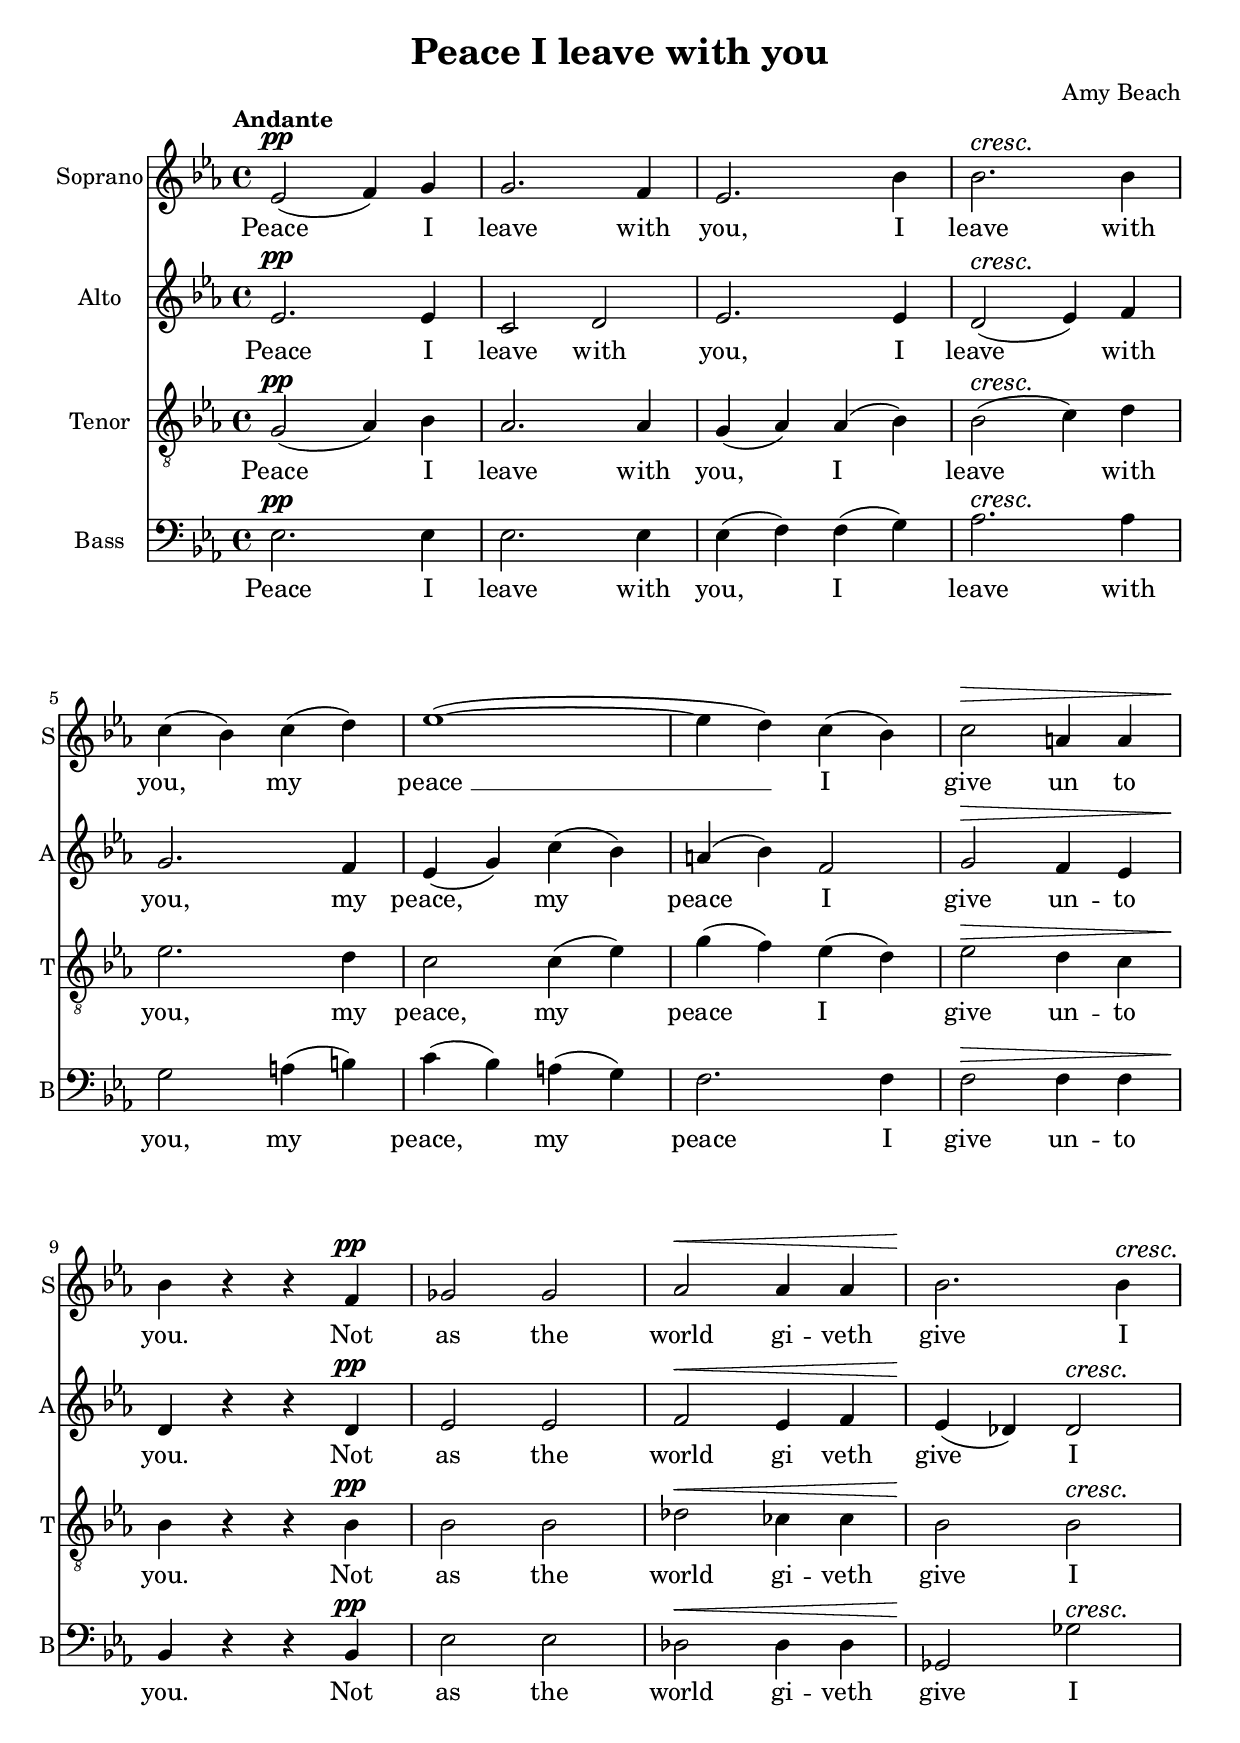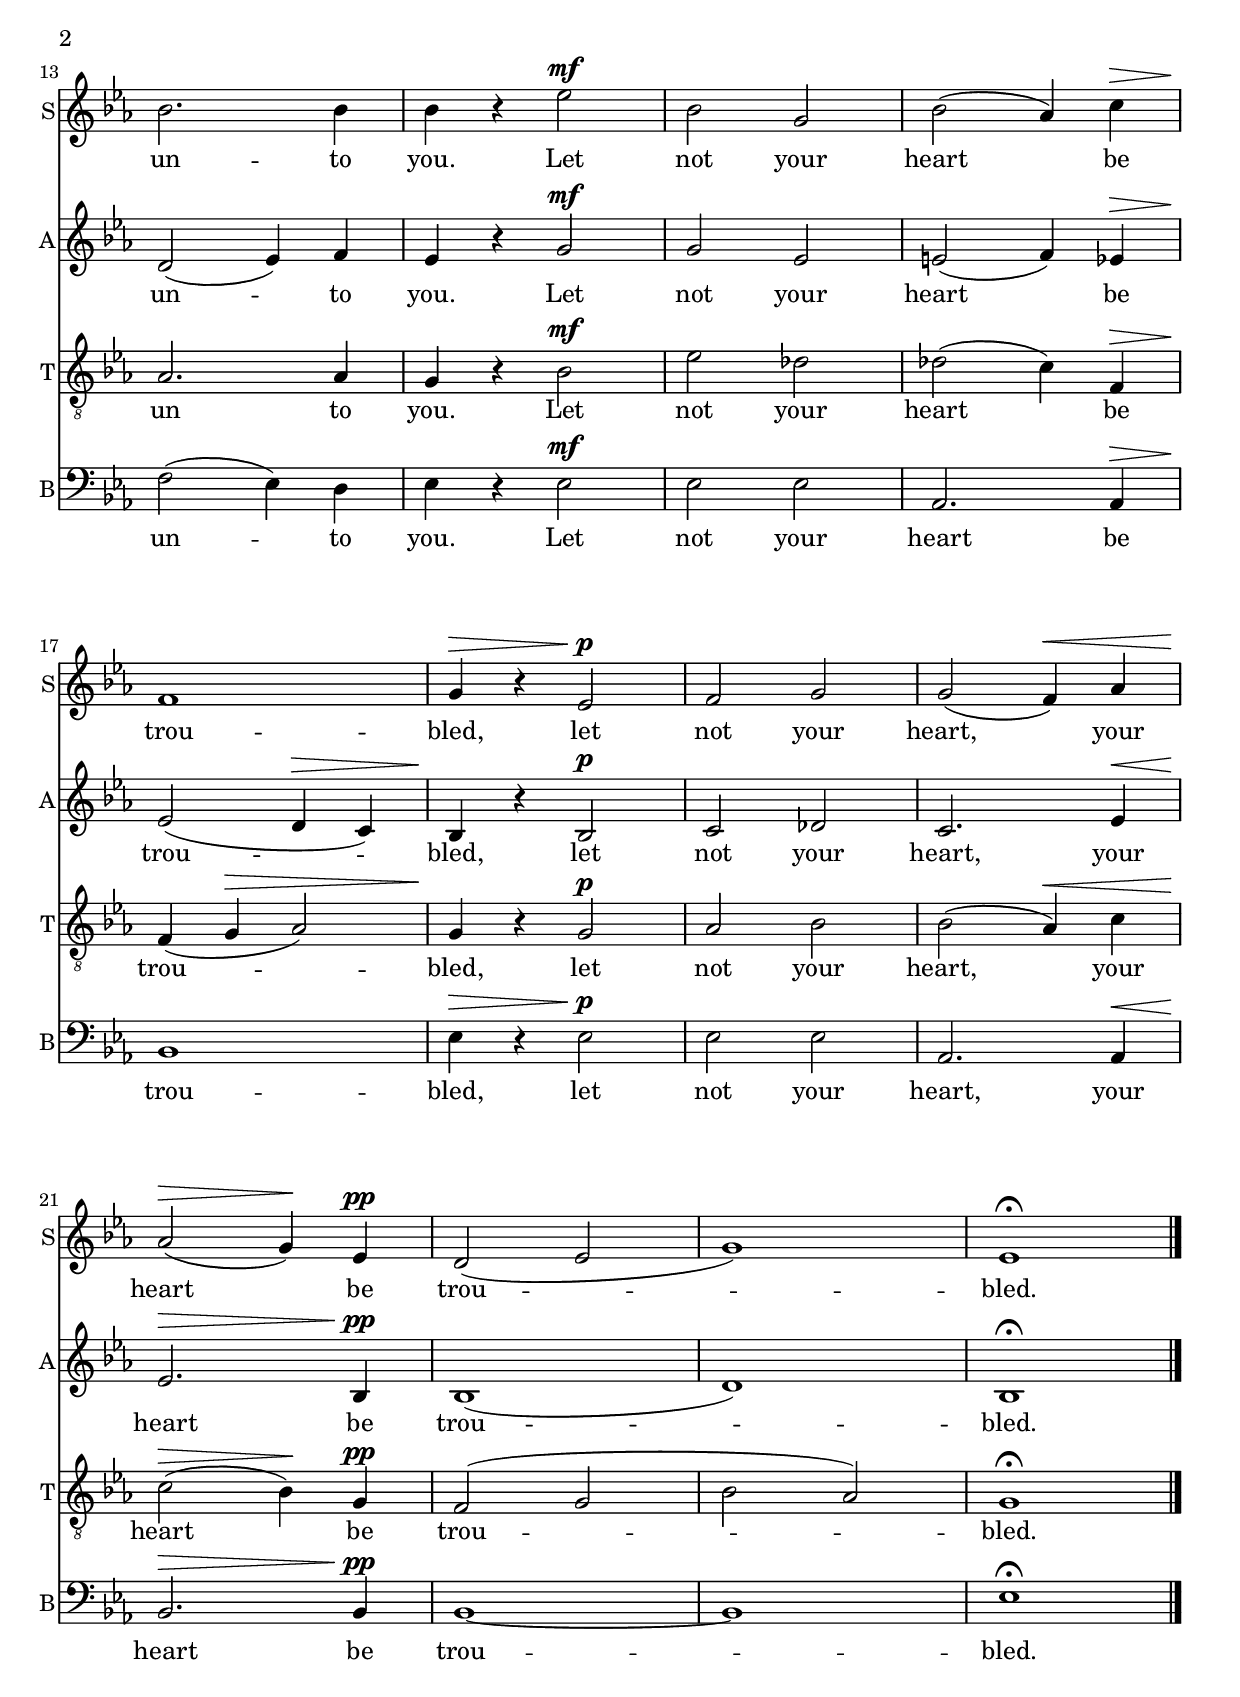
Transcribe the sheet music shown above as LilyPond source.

\version "2.23.3"
% automatically converted by musicxml2ly from /home/chrigu/Downloads/3_peace_I_leave_with_you.mxl

\include "articulate.ly"

%% additional definitions required by the score:
\language "deutsch"


\header {
  title =  "Peace I leave with you"
  composer =  "Amy Beach"
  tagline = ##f
}

global = {
  \override DynamicTextSpanner.style = #'none
  
}

soprano =  \relative es' {
  \global
  \clef "treble" \time 4/4 \key es \major | % 1
  \tempo "Andante"
  \stemUp es2 ( ^\pp \stemUp f4 ) \stemUp
  g4 | % 2
  \stemUp g2. \stemUp f4 | % 3
  \stemUp es2. \stemDown b'4 | % 4
  \stemDown b2. ^\cresc \stemDown b4 | \break % 5
  \stemDown c4 ( \stemDown b4 ) \stemDown c4 ( \stemDown d4 ) | % 6
  es1 ( ~ | % 7
  \stemDown es4 ^\! \stemDown d4 ) \stemDown c4 ( \stemDown b4 ) | % 8
  \stemDown c2 ^\> \stemUp a4 \stemUp a4 |  \break% 9
  \stemDown b4 ^\! r4 r4 \stemUp f4 ^\pp | \barNumberCheck #10
  \stemUp ges2 \stemUp ges2 | % 11
  \stemUp as2 ^\< \stemUp as4 \stemUp as4 | % 12
  \stemDown b2. ^\! \stemDown b4 ^\cresc
   |  \break % 13
  \stemDown b2. \stemDown b4 | % 14
  \stemDown b4  ^\! r4 \stemDown es2 ^\mf | % 15
  \stemDown b2 \stemUp g2 | % 16
  \stemDown b2 ( \stemUp as4 ) \stemDown c4 ^\> |  \break % 17
  f,1 ^\! | % 18
  \stemUp g4 ^\> ^\! r4 \stemUp es2 ^\p | % 19
  \stemUp f2 \stemUp g2 | \barNumberCheck #20
  \stemUp g2 ( \stemUp f4 ) ^\< \stemUp as4 | \break % 21
  \stemUp as2 ( ^\! ^\> \stemUp g4 ) ^\! \stemUp es4 ^\pp | % 22
  \stemUp d2 ( \stemUp es2 | % 23
  g1 ) | % 24
  es1 \fermata \bar "|."
}

sopranoVerse =  \lyricmode {
  \set ignoreMelismata = ##t
  "Peace " ____ I leave with "you," I leave with "you, " ____ "my "
  ____ "peace " __ __ __  \skip 2 \skip 2 I \skip1 give un to "you." Not as the world
  gi -- veth give I un -- to "you." Let not your "heart " ____ be trou
  -- "bled," let not your "heart, " ____ your "heart " ____ be trou --
  \skip1 \skip1 "bled."
}


alto =  \relative es' {
  \global
  \clef "treble" \time 4/4 \key es \major | % 1
  \stemUp es2. ^\pp \stemUp es4 | % 2
  \stemUp c2 \stemUp d2 | % 3
  \stemUp es2. \stemUp es4 | % 4
  \stemUp d2 ^\cresc ( \stemUp es4 ) \stemUp f4 | % 5
  \stemUp g2. \stemUp f4 | % 6
  \stemUp es4 ( \stemUp g4 ) \stemDown c4 ( \stemDown b4 ) | % 7
  \stemUp a4 ^\! ( \stemDown b4 ) \stemUp f2 | % 8
  \stemUp g2 ^\> \stemUp f4 \stemUp es4 | % 9
  \stemUp d4 ^\! r4 r4 \stemUp d4 ^\pp | \barNumberCheck #10
  \stemUp es2 \stemUp es2 | % 11
  \stemUp f2 ^\< \stemUp es4 \stemUp f4 | % 12
  \stemUp es4 ( ^\! \stemUp des4 ) \stemUp des2  ^\cresc | % 13
  \stemUp d2 ( \stemUp es4 ) \stemUp f4 | % 14
  \stemUp es4 ^\! r4 \stemUp g2 ^\mf | % 15
  \stemUp g2 \stemUp es2 | % 16
  \stemUp e2 ( \stemUp f4 ) \stemUp es4 ^\> | % 17
  \stemUp es2 ( ^\! \stemUp d4 ^\> \stemUp c4 ) | % 18
  \stemUp b4 ^\! r4 \stemUp b2 ^\p | % 19
  \stemUp c2 \stemUp des2 | \barNumberCheck #20
  \stemUp c2. \stemUp es4 ^\< | % 21
  \stemUp es2. ^\! ^\> \stemUp b4 ^\! ^\pp | % 22
  b1 ( | % 23
  d1 ) | % 24
  b1 \fermata \bar "|."
}

altoVerse =  \lyricmode {
  \set ignoreMelismata = ##t
  Peace I leave with "you," I "leave " ____ with "you," my "peace, "
  ____ "my " ____ "peace " ____ I give un -- to "you." Not as the
  world gi veth "give " ____ I un -- \skip1 to "you." Let not your
  "heart " ____ be trou -- \skip1 \skip1 "bled," let not your "heart,"
  your heart be "trou " -- -- \skip 2 "bled."
}


tenor =  \relative g {
  \global
  \clef "treble_8" \time 4/4 \key es \major | % 1
  \stemUp g2 ( ^\pp \stemUp as4 ) \stemDown b4 | % 2
  \stemUp as2. \stemUp as4 | % 3
  \stemUp g4 ( \stemUp as4 ) \stemUp as4 ( \stemDown b4 ) | % 4
  \stemDown b2 ^\cresc ( \stemDown c4 ) \stemDown d4 | % 5
  \stemDown es2. \stemDown d4 | % 6
  \stemDown c2 \stemDown c4 ( \stemDown es4 ) | % 7
  \stemDown g4 ^\! ( \stemDown f4 ) \stemDown es4 ( \stemDown d4 ) | % 8
  \stemDown es2 ^\> \stemDown d4 \stemDown c4 | % 9
  \stemDown b4 ^\! r4 r4 \stemDown b4 ^\pp | \barNumberCheck #10
  \stemDown b2 \stemDown b2 | % 11
  \stemDown des2 ^\< \stemDown ces4 \stemDown ces4 | % 12
  \stemDown b2 ^\! \stemDown b2   ^\cresc
   | % 13
  \stemUp as2. \stemUp as4 | % 14
  \stemUp g4 ^\! r4 \stemDown b2 ^\mf | % 15
  \stemDown es2 \stemDown des2 | % 16
  \stemDown des2 ( \stemDown c4 ) \stemUp f,4 ^\> | % 17
  \stemUp f4 ( ^\! \stemUp g4 ^\> \stemUp as2 ) | % 18
  \stemUp g4 ^\! r4 \stemUp g2 ^\p | % 19
  \stemUp as2 \stemDown b2 | \barNumberCheck #20
  \stemDown b2 ( \stemUp as4 ) ^\< \stemDown c4 | % 21
  \stemDown c2 ( ^\! ^\> \stemDown b4 ) ^\! \stemUp g4 ^\pp | % 22
  \stemUp f2 ( \stemUp g2 | % 23
  \stemDown b2 \stemUp as2 ) | % 24
  g1 \fermata \bar "|."
}

tenorVerse =  \lyricmode {
  \set ignoreMelismata = ##t
  "Peace " ____ I leave with "you, " ____ "I " ____ "leave " ____ with
  "you," my "peace," "my " ____ "peace " ____ "I " ____ give un -- to
  "you." Not as the world gi -- veth give I un to "you." Let not your
  "heart " ____ be "trou " -- -- --
  \skip2 \skip 2 "bled," let not your "heart, "
  ____ your "heart " ____ be trou -- \skip1 \skip1 \skip1 "bled."
}


bass =  \relative es {
  \global
  \clef "bass" \time 4/4 \key es \major | % 1
  \stemDown es2. ^\pp \stemDown es4 | % 2
  \stemDown es2. \stemDown es4 | % 3
  \stemDown es4 ( \stemDown f4 ) \stemDown f4 ( \stemDown g4 ) | % 4
  \stemDown as2. ^\cresc  
  \stemDown as4 | % 5
  \stemDown g2 \stemDown a4 ( \stemDown h4 ) | % 6
  \stemDown c4 ( \stemDown b4 ) \stemDown a4 ( \stemDown g4 ) | % 7
  \stemDown f2. ^\! \stemDown f4 | % 8
  \stemDown f2 ^\> \stemDown f4 \stemDown f4 | % 9
  \stemUp b,4 ^\! r4 r4 \stemUp b4 ^\pp | \barNumberCheck #10
  \stemDown es2 \stemDown es2 | % 11
  \stemDown des2 ^\< \stemDown des4 \stemDown des4 | % 12
  \stemUp ges,2 ^\! \stemDown ges'2  ^\cresc | % 13
  \stemDown f2 ( \stemDown es4 ) \stemDown d4 | % 14
  \stemDown es4 ^\! r4 \stemDown es2 ^\mf | % 15
  \stemDown es2 \stemDown es2 | % 16
  \stemUp as,2. \stemUp as4 ^\> | % 17
  b1 ^\! | % 18
  \stemDown es4 ^\> ^\! r4 \stemDown es2 ^\p | % 19
  \stemDown es2 \stemDown es2 | \barNumberCheck #20
  \stemUp as,2. \stemUp as4 ^\< | % 21
  \stemUp b2. ^\! ^\> \stemUp b4 ^\! ^\pp | % 22
  b1 ~ | % 23
  b1 | % 24
  es1 \fermata \bar "|."
}

bassVerse =  \lyricmode {
  \set ignoreMelismata = ##t
  Peace I leave with "you, " ____ "I " ____ leave with "you," "my "
  ____ "peace, " ____ "my " ____ peace I give un -- to "you." Not as
  the world gi -- veth give I un -- \skip1 to "you." Let not your
  heart be trou -- "bled," let not your "heart," your heart be "trou "
  -- -- \skip 1 "bled."
}


% The score definition
\score {
  <<
    \new Staff
    <<
      \set Staff.instrumentName = "Soprano"
      \set Staff.shortInstrumentName = "S"

      \context Staff <<
        \set Staff.midiInstrument = "choir aahs"
        \mergeDifferentlyDottedOn\mergeDifferentlyHeadedOn
        \context Voice = "Soprano" {  \soprano }
        \new Lyrics \lyricsto "Soprano" { \sopranoVerse }
      >>
    >>
    \new Staff
    <<
      \set Staff.instrumentName = "Alto"
      \set Staff.shortInstrumentName = "A"

      \context Staff <<
        \set Staff.midiInstrument = "choir aahs"
        \mergeDifferentlyDottedOn\mergeDifferentlyHeadedOn
        \context Voice = "Alto" {  \alto }
        \new Lyrics \lyricsto "Alto" { \altoVerse }
      >>
    >>
    \new Staff
    <<
      \set Staff.instrumentName = "Tenor"
      \set Staff.shortInstrumentName = "T"

      \context Staff <<
        \set Staff.midiInstrument = "choir aahs"
        \mergeDifferentlyDottedOn\mergeDifferentlyHeadedOn
        \context Voice = "tenor" {  \tenor }
        \new Lyrics \lyricsto "tenor" { \tenorVerse }
      >>
    >>
    \new Staff
    <<
      \set Staff.instrumentName = "Bass"
      \set Staff.shortInstrumentName = "B"

      \context Staff <<
        \set Staff.midiInstrument = "choir aahs"
        \mergeDifferentlyDottedOn\mergeDifferentlyHeadedOn
        \context Voice = "bass" {  \bass }
        \new Lyrics \lyricsto "bass" { \bassVerse }
      >>
    >>

  >>
  \layout {}
    \midi {
    \tempo 4=80
  }
}

rehearsalMidi = #
(define-music-function
 (parser location name midiInstrument lyrics) (string? string? ly:music?)
 #{
   \unfoldRepeats <<
     \new Staff = "soprano" \new Voice = "soprano" { \soprano }
     \new Staff = "alto" \new Voice = "alto" { \alto }
     \new Staff = "tenor" \new Voice = "tenor" { \tenor }
     \new Staff = "bass" \new Voice = "bass" { \bass }
     \context Staff = $name {
       \set Score.midiMinimumVolume = #0.5
       \set Score.midiMaximumVolume = #0.5
       \set Score.tempoWholesPerMinute = #(ly:make-moment 80 4)
       \set Staff.midiMinimumVolume = #0.8
       \set Staff.midiMaximumVolume = #1.0
       \set Staff.midiInstrument = $midiInstrument
     }
     \new Lyrics \with {
       alignBelowContext = $name
     } \lyricsto $name $lyrics
   >>
 #})


\score {
  \unfoldRepeats \articulate {

    \new Staff
    <<
      \set Staff.instrumentName = "Soprano"
      \set Staff.shortInstrumentName = "S"
      \context Staff <<
        \mergeDifferentlyDottedOn\mergeDifferentlyHeadedOn
        \context Voice = "Soprano" {  \soprano }
        \new Lyrics \lyricsto "Soprano" { \set stanza = "1." \sopranoVerse }
      >>
    >>
    \new Staff
    <<
      \set Staff.instrumentName = "Alto"
      \set Staff.shortInstrumentName = "A"

      \context Staff <<
        \mergeDifferentlyDottedOn\mergeDifferentlyHeadedOn
        \context Voice = "Alto" {  \alto }
        \new Lyrics \lyricsto "Alto" { \set stanza = "1." \altoVerse }
      >>
    >>
    \new Staff
    <<
      \set Staff.instrumentName = "Tenor"
      \set Staff.shortInstrumentName = "T"

      \context Staff <<
        \mergeDifferentlyDottedOn\mergeDifferentlyHeadedOn
        \context Voice = "tenor" {  \tenor }
        \new Lyrics \lyricsto "tenor" { \set stanza = "1." \tenorVerse }
      >>
    >>
    \new Staff
    <<
      \set Staff.instrumentName = "Bass"
      \set Staff.shortInstrumentName = "B"

      \context Staff <<
        \mergeDifferentlyDottedOn\mergeDifferentlyHeadedOn
        \context Voice = "bass" {  \bass }
        \new Lyrics \lyricsto "bass" { \set stanza = "1." \bassVerse }
      >>
    >>

  }
  \midi {\tempo 4 = 80 }
}

% MIDI-Dateien zum Proben:
\book {
  \bookOutputSuffix "soprano"
  \score {
    \rehearsalMidi "soprano" "soprano sax" \sopranoVerse
    \midi { }
  }
}

\book {
  \bookOutputSuffix "alto"
  \score {
    \rehearsalMidi "alto" "soprano sax" \altoVerse
    \midi { }
  }
}

\book {
  \bookOutputSuffix "tenor"
  \score {
    \rehearsalMidi "tenor" "tenor sax" \tenorVerse
    \midi { }
  }
}

\book {
  \bookOutputSuffix "bass"
  \score {
    \rehearsalMidi "bass" "tenor sax" \bassVerse
    \midi { }
  }
}